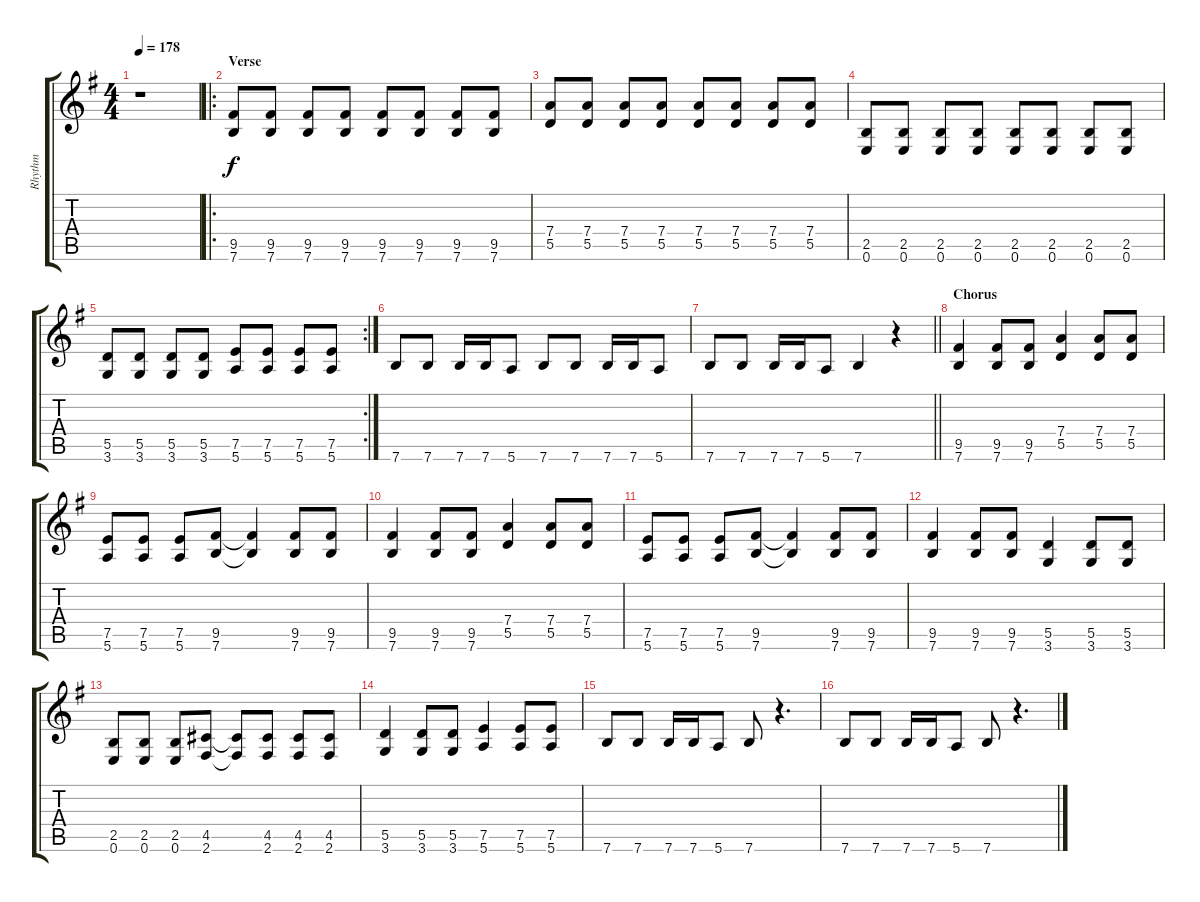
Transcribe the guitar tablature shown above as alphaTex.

\track ("Rhythm" "Rhythm") {instrument overdrivenguitar}
\staff {score tabs}
\tuning (E4 B3 G3 D3 A2 E2) {hide}
\ts (4 4)
\tempo 178
\clef g2
\ks g
r.1{dy f} |
\ro
\section ("" "Verse")
(9.5 7.6).8 (9.5 7.6).8 (9.5 7.6).8 (9.5 7.6).8 (9.5 7.6).8 (9.5 7.6).8 (9.5 7.6).8 (9.5 7.6).8 |
(7.4 5.5).8 (7.4 5.5).8 (7.4 5.5).8 (7.4 5.5).8 (7.4 5.5).8 (7.4 5.5).8 (7.4 5.5).8 (7.4 5.5).8 |
(2.5 0.6).8 (2.5 0.6).8 (2.5 0.6).8 (2.5 0.6).8 (2.5 0.6).8 (2.5 0.6).8 (2.5 0.6).8 (2.5 0.6).8 |
\rc 2
(5.5 3.6).8 (5.5 3.6).8 (5.5 3.6).8 (5.5 3.6).8 (7.5 5.6).8 (7.5 5.6).8 (7.5 5.6).8 (7.5 5.6).8 |
7.6.8 7.6.8 7.6.16 7.6.16 5.6.8 7.6.8 7.6.8 7.6.16 7.6.16 5.6.8 |
\barLineRight lightlight
7.6.8 7.6.8 7.6.16 7.6.16 5.6.8 7.6.4 r.4 |
\section ("" "Chorus")
(9.5 7.6).4 (9.5 7.6).8 (9.5 7.6).8 (7.4 5.5).4 (7.4 5.5).8 (7.4 5.5).8 |
(7.5 5.6).8 (7.5 5.6).8 (7.5 5.6).8 (9.5 7.6).8 (9.5{t} 7.6{t}).4 (9.5 7.6).8 (9.5 7.6).8 |
(9.5 7.6).4 (9.5 7.6).8 (9.5 7.6).8 (7.4 5.5).4 (7.4 5.5).8 (7.4 5.5).8 |
(7.5 5.6).8 (7.5 5.6).8 (7.5 5.6).8 (9.5 7.6).8 (9.5{t} 7.6{t}).4 (9.5 7.6).8 (9.5 7.6).8 |
(9.5 7.6).4 (9.5 7.6).8 (9.5 7.6).8 (5.5 3.6).4 (5.5 3.6).8 (5.5 3.6).8 |
(2.5 0.6).8 (2.5 0.6).8 (2.5 0.6).8 (4.5 2.6).8 (4.5{t} 2.6{t}).8 (4.5 2.6).8 (4.5 2.6).8 (4.5 2.6).8 |
(5.5 3.6).4 (5.5 3.6).8 (5.5 3.6).8 (7.5 5.6).4 (7.5 5.6).8 (7.5 5.6).8 |
7.6.8 7.6.8 7.6.16 7.6.16 5.6.8 7.6.8 r.4{d} |
7.6.8 7.6.8 7.6.16 7.6.16 5.6.8 7.6.8 r.4{d}
